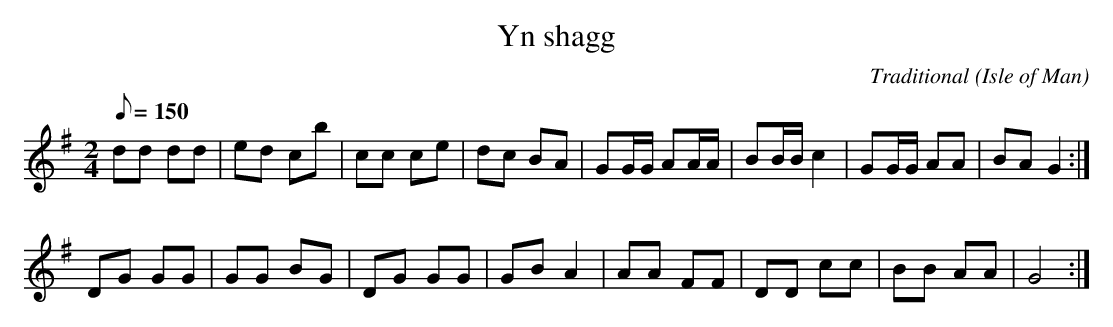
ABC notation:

X:1
T:Yn shagg
C:Traditional
O:Isle of Man
M:2/4
L:1/8
Q:150
K:G
dd dd|ed cb|cc ce|dc BA|GG/G/ AA/A/|BB/B/ c2|GG/G/ AA|BA G2:|
DG GG|GG BG|DG GG|GB A2|AA FF|DD cc|BB AA|G4:|
